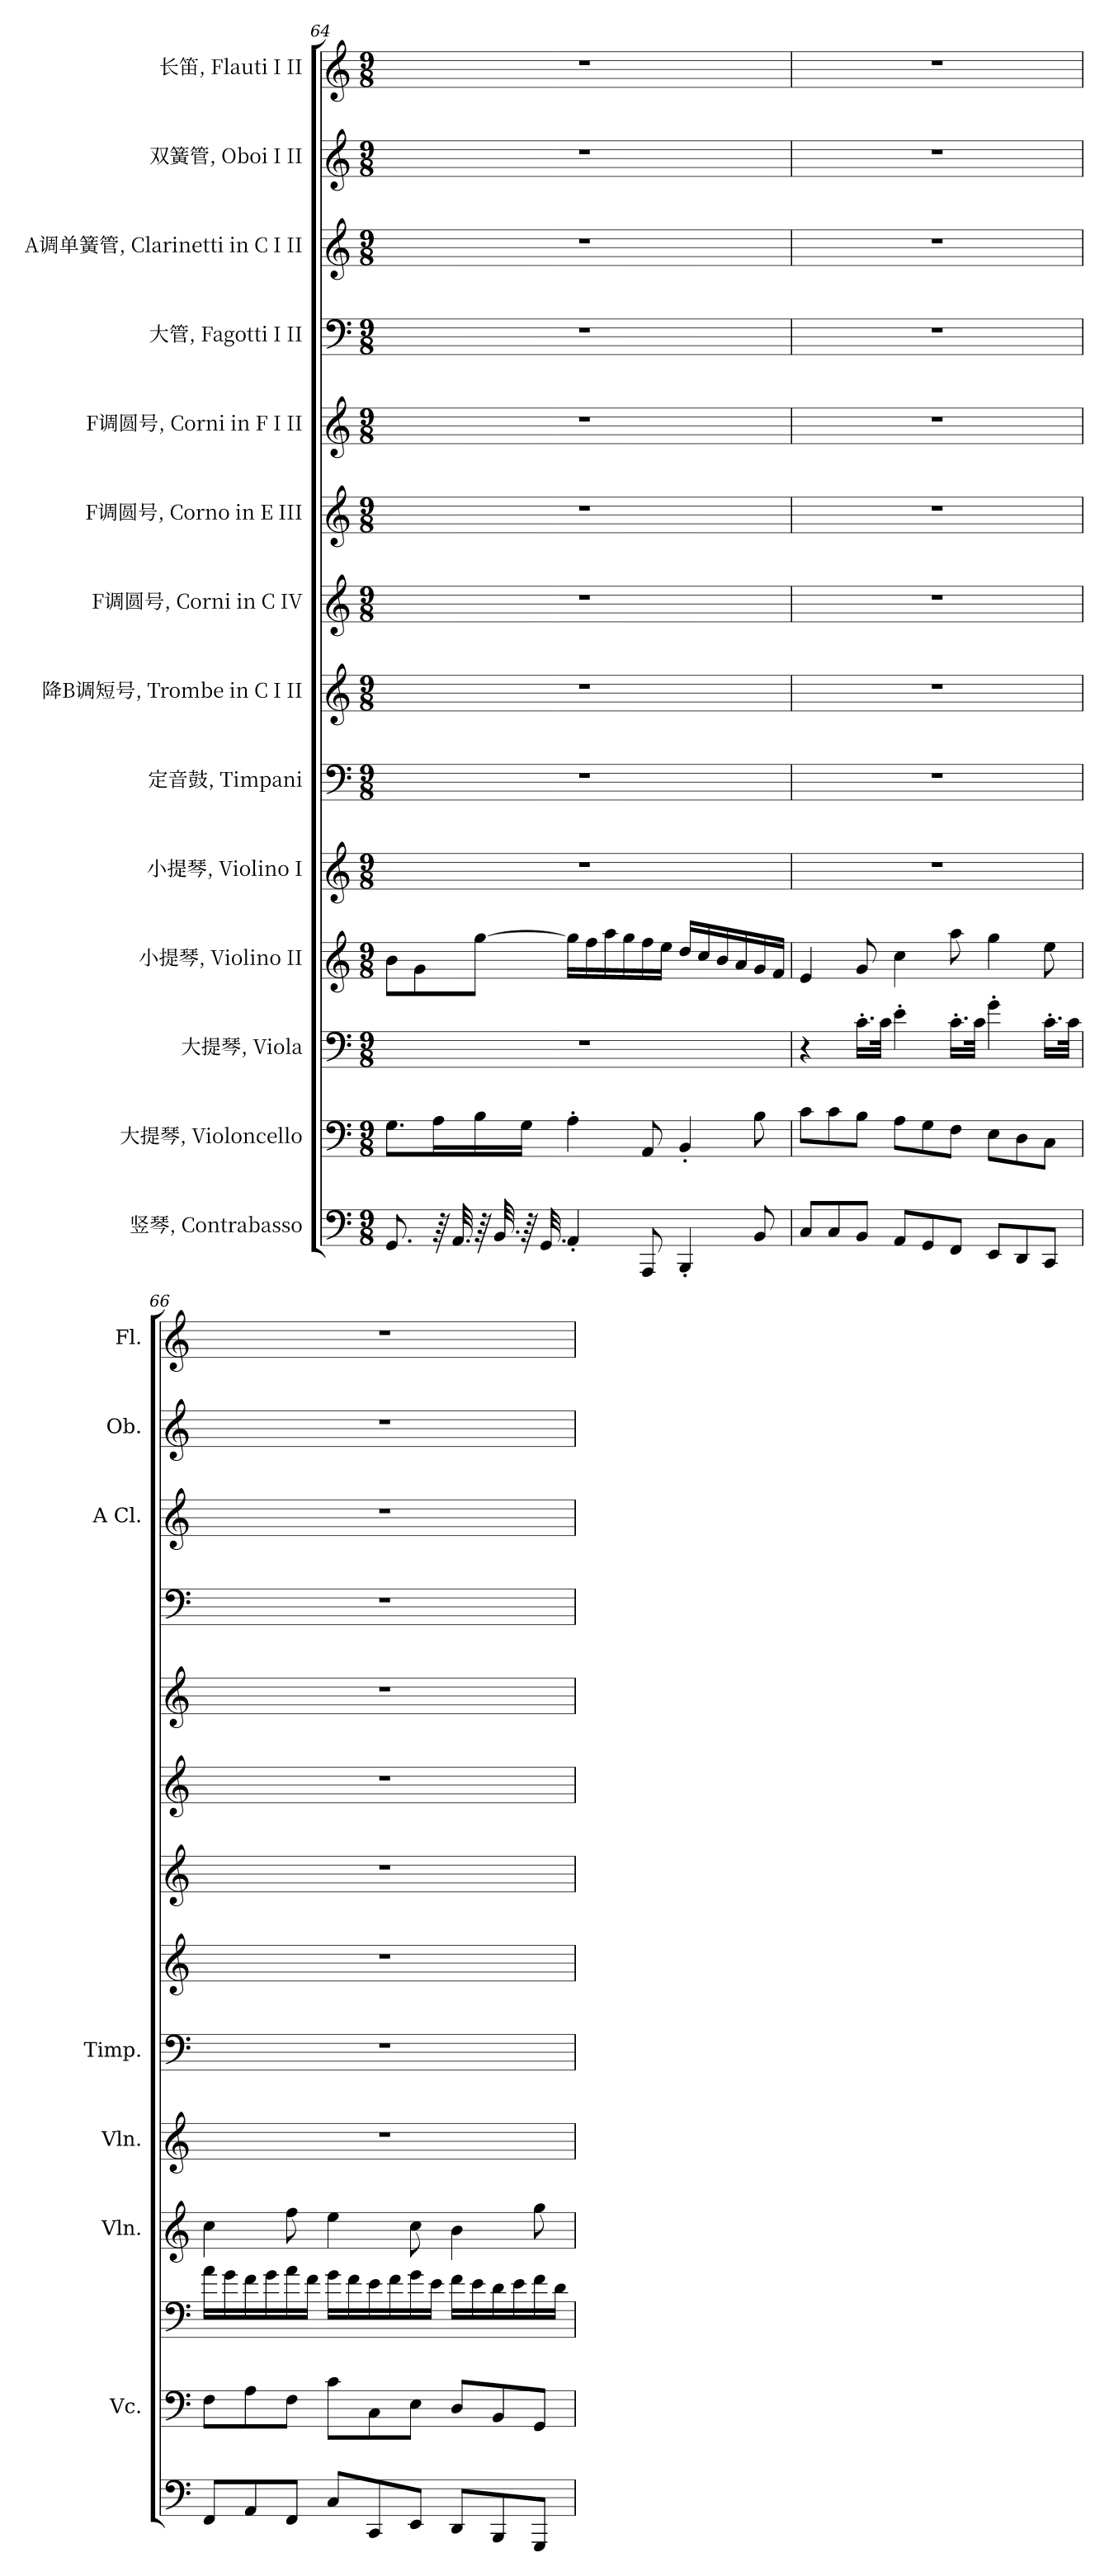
**kern	**kern	**kern	**kern	**kern	**kern	**kern	**kern	**kern	**kern	**kern	**kern	**kern	**kern
*part14	*part13	*part12	*part11	*part10	*part9	*part8	*part7	*part6	*part5	*part4	*part3	*part2	*part1
*staff14	*staff13	*staff12	*staff11	*staff10	*staff9	*staff8	*staff7	*staff6	*staff5	*staff4	*staff3	*staff2	*staff1
*I"竖琴, Contrabasso	*I"大提琴, Violoncello	*I"大提琴, Viola	*I"小提琴, Violino II	*I"小提琴, Violino I	*I"定音鼓, Timpani	*I"降B调短号, Trombe in C I II	*I"F调圆号, Corni in C IV	*I"F调圆号, Corno in E III	*I"F调圆号, Corni in F I II	*I"大管, Fagotti I II	*I"A调单簧管, Clarinetti in C I II	*I"双簧管, Oboi I II	*I"长笛, Flauti I II
*	*I'Vc.	*	*I'Vln.	*I'Vln.	*I'Timp.	*	*	*	*	*	*I'A Cl.	*I'Ob.	*I'Fl.
*clefF4	*clefF4	*clefF4	*clefG2	*clefG2	*clefF4	*clefG2	*clefG2	*clefG2	*clefG2	*clefF4	*clefG2	*clefG2	*clefG2
*	*	*	*	*	*	*ITrd1c2	*ITrd4c7	*ITrd4c7	*ITrd4c7	*	*ITrd2c3	*	*
*k[]	*k[]	*k[]	*k[]	*k[]	*k[]	*k[b-e-]	*k[b-]	*k[b-]	*k[b-]	*k[]	*k[f#c#g#]	*k[]	*k[]
*M9/8	*M9/8	*M9/8	*M9/8	*M9/8	*M9/8	*M9/8	*M9/8	*M9/8	*M9/8	*M9/8	*M9/8	*M9/8	*M9/8
*MM56	*MM56	*MM56	*MM56	*MM56	*MM56	*MM56	*MM56	*MM56	*MM56	*MM56	*MM56	*MM56	*MM56
=64	=64	=64	=64	=64	=64	=64	=64	=64	=64	=64	=64	=64	=64
8.GG/	8.G\L	8%9r	8b\L	8%9r	8%9r	8%9r	8%9r	8%9r	8%9r	8%9r	8%9r	8%9r	8%9r
.	.	.	8g\	.	.	.	.	.	.	.	.	.	.
64r	16A\L	.	.	.	.	.	.	.	.	.	.	.	.
32.AA/	.	.	.	.	.	.	.	.	.	.	.	.	.
64r	16B\	.	[8gg\J	.	.	.	.	.	.	.	.	.	.
32.BB/	.	.	.	.	.	.	.	.	.	.	.	.	.
64r	16G\JJ	.	.	.	.	.	.	.	.	.	.	.	.
32.GG/	.	.	.	.	.	.	.	.	.	.	.	.	.
4AA'/	4A'\	.	16gg\LL]	.	.	.	.	.	.	.	.	.	.
.	.	.	16ff\	.	.	.	.	.	.	.	.	.	.
.	.	.	16aa\	.	.	.	.	.	.	.	.	.	.
.	.	.	16gg\	.	.	.	.	.	.	.	.	.	.
8AAA/	8AA/	.	16ff\	.	.	.	.	.	.	.	.	.	.
.	.	.	16ee\JJ	.	.	.	.	.	.	.	.	.	.
4BBB'/	4BB'/	.	16dd/LL	.	.	.	.	.	.	.	.	.	.
.	.	.	16cc/	.	.	.	.	.	.	.	.	.	.
.	.	.	16b/	.	.	.	.	.	.	.	.	.	.
.	.	.	16a/	.	.	.	.	.	.	.	.	.	.
8BB/	8B\	.	16g/	.	.	.	.	.	.	.	.	.	.
.	.	.	16f/JJ	.	.	.	.	.	.	.	.	.	.
!!LO:PB:g=z
=65	=65	=65	=65	=65	=65	=65	=65	=65	=65	=65	=65	=65	=65
*	*	*	*	*	*	*	*	*	*	*	*	*	*MM56
8C/L	8c\L	4r	4e/	8%9r	8%9r	8%9r	8%9r	8%9r	8%9r	8%9r	8%9r	8%9r	8%9r
8C/	8c\	.	.	.	.	.	.	.	.	.	.	.	.
8BB/J	8B\J	16.c'\LL	8g/	.	.	.	.	.	.	.	.	.	.
.	.	32c\JJk	.	.	.	.	.	.	.	.	.	.	.
8AA/L	8A\L	4e'\	4cc\	.	.	.	.	.	.	.	.	.	.
8GG/	8G\	.	.	.	.	.	.	.	.	.	.	.	.
8FF/J	8F\J	16.c'\LL	8aa\	.	.	.	.	.	.	.	.	.	.
.	.	32c\JJk	.	.	.	.	.	.	.	.	.	.	.
8EE/L	8E\L	4g'\	4gg\	.	.	.	.	.	.	.	.	.	.
8DD/	8D\	.	.	.	.	.	.	.	.	.	.	.	.
8CC/J	8C\J	16.c'\LL	8ee\	.	.	.	.	.	.	.	.	.	.
.	.	32c\JJk	.	.	.	.	.	.	.	.	.	.	.
=66	=66	=66	=66	=66	=66	=66	=66	=66	=66	=66	=66	=66	=66
*	*	*	*	*	*	*	*	*	*	*	*	*	*MM56
8FF/L	8F\L	16a\LL	4cc\	8%9r	8%9r	8%9r	8%9r	8%9r	8%9r	8%9r	8%9r	8%9r	8%9r
.	.	16g\	.	.	.	.	.	.	.	.	.	.	.
8AA/	8A\	16f\	.	.	.	.	.	.	.	.	.	.	.
.	.	16g\	.	.	.	.	.	.	.	.	.	.	.
8FF/J	8F\J	16a\	8ff\	.	.	.	.	.	.	.	.	.	.
.	.	16f\JJ	.	.	.	.	.	.	.	.	.	.	.
8C/L	8c\L	16g\LL	4ee\	.	.	.	.	.	.	.	.	.	.
.	.	16f\	.	.	.	.	.	.	.	.	.	.	.
8CC/	8C\	16e\	.	.	.	.	.	.	.	.	.	.	.
.	.	16f\	.	.	.	.	.	.	.	.	.	.	.
8EE/J	8E\J	16g\	8cc\	.	.	.	.	.	.	.	.	.	.
.	.	16e\JJ	.	.	.	.	.	.	.	.	.	.	.
8DD/L	8D/L	16f\LL	4b\	.	.	.	.	.	.	.	.	.	.
.	.	16e\	.	.	.	.	.	.	.	.	.	.	.
8BBB/	8BB/	16d\	.	.	.	.	.	.	.	.	.	.	.
.	.	16e\	.	.	.	.	.	.	.	.	.	.	.
8GGG/J	8GG/J	16f\	8gg\	.	.	.	.	.	.	.	.	.	.
.	.	16d\JJ	.	.	.	.	.	.	.	.	.	.	.
=	=	=	=	=	=	=	=	=	=	=	=	=	=
*-	*-	*-	*-	*-	*-	*-	*-	*-	*-	*-	*-	*-	*-
